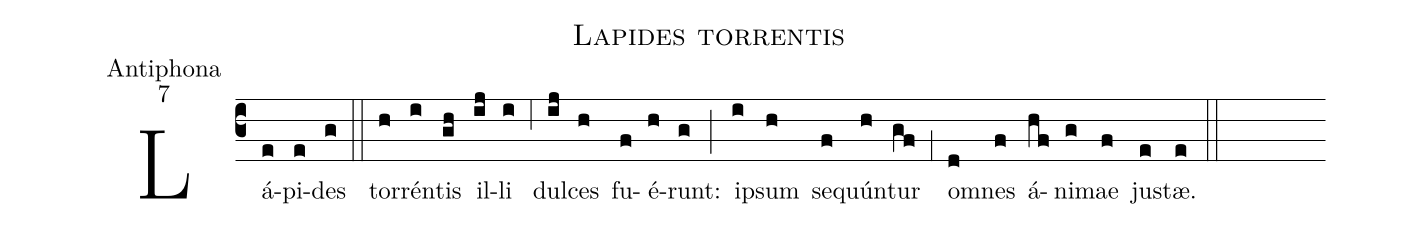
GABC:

name:Lapides torrentis;
office-part:Antiphona;
mode:7;
%%
(c3) Lá(e)pi(e)des(g) (::)
tor(h)rén(i)tis(gh) il(ij)li(i) (,6) dul(ij)ces(h) fu(f)é(h)runt:(g) (;) i(i)psum(h) se(f)quún(h)tur(gf) (,1) o(d)mnes(f) á(hf)ni(g)mae(f) ju(e)stæ.(e) (::)
